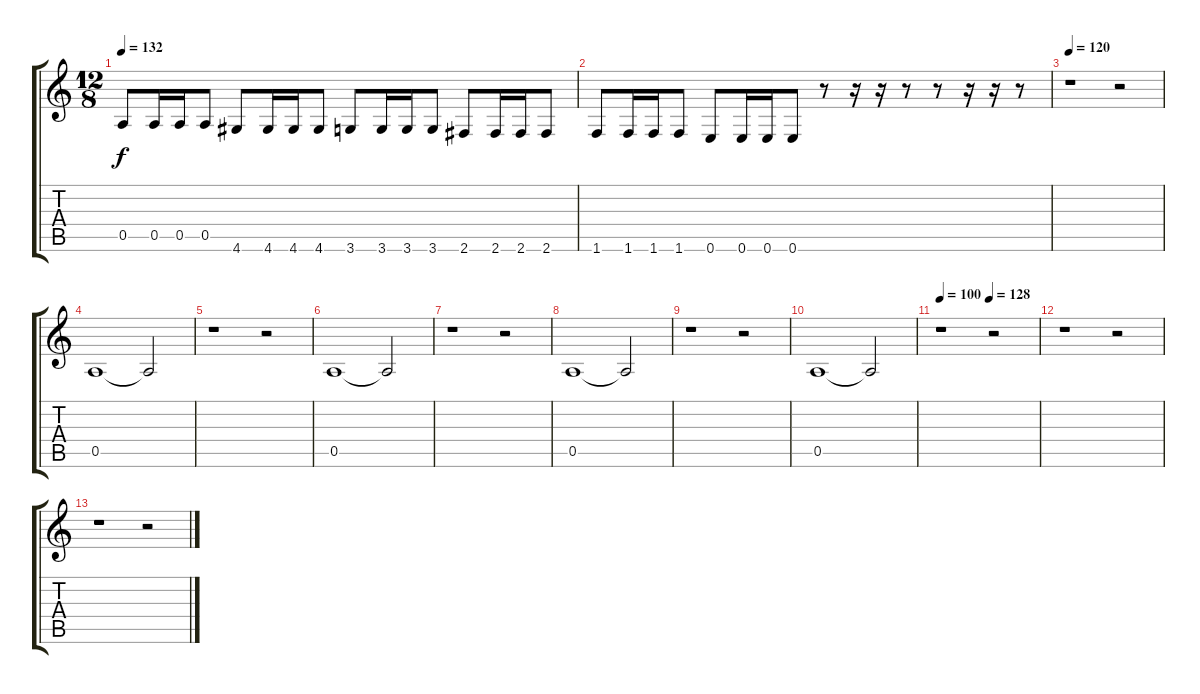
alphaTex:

\track "" {instrument electricbasspick}
\staff {score tabs}
\tuning (E4 B3 G3 D3 A2 E2) {hide}
\ts (12 8)
\tempo 132
\clef g2
\ks c
0.5.8{dy f} 0.5.16 0.5.16 0.5.8 4.6.8 4.6.16 4.6.16 4.6.8 3.6.8 3.6.16 3.6.16 3.6.8 2.6.8 2.6.16 2.6.16 2.6.8 |
1.6.8 1.6.16 1.6.16 1.6.8 0.6.8 0.6.16 0.6.16 0.6.8 r.8 r.16 r.16 r.8 r.8 r.16 r.16 r.8 |
\tempo 120
r.1 r.2 |
0.5.1 0.5{t}.2 |
r.1 r.2 |
0.5.1 0.5{t}.2 |
r.1 r.2 |
0.5.1 0.5{t}.2 |
r.1 r.2 |
0.5.1 0.5{t}.2 |
\tempo 100
\tempo (128 0.5)
r.1 r.2 |
r.1 r.2 |
r.1 r.2
